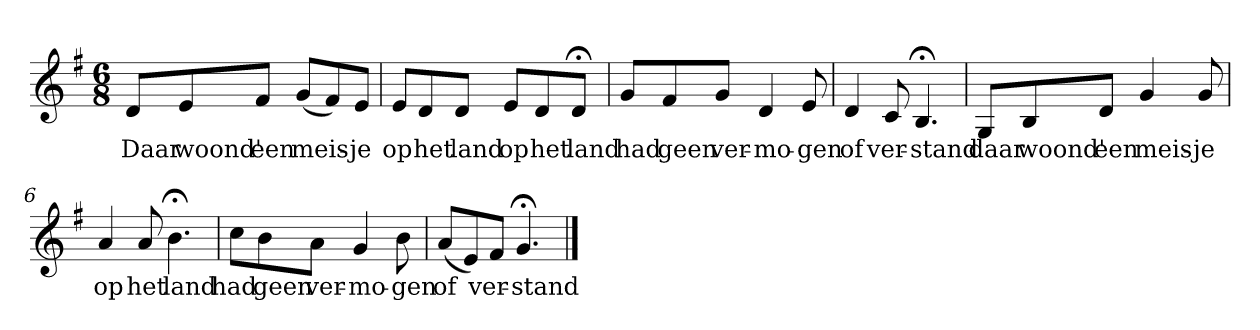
**kern	**text
*part1	*part1
*staff1	*staff1
*k[f#]	*
*G:	*
*M6/8	*
*MM120	*
=1	=1
8dL	Daar
8e	woond'
8f#J	een
(8gL	meis-
8f#)	.
8eJ	-je
=2	=2
8eL	op
8d	het
8dJ	land
8eL	op
8d	het
8d;<J	land
=3	=3
8gL	had
8f#	geen
8gJ	ver-
4d	-mo-
8e	-gen
=4	=4
4d	of
8c	ver-
4.B;<	-stand
=5	=5
8GL	daar
8B	woond'
8dJ	een
4g	meis-
8g	-je
=6	=6
4a	op
8a	het
4.b;<	land
=7	=7
8ccL	had
8b	geen
8aJ	ver-
4g	-mo-
8b	-gen
=8	=8
(8aL	of
8e)	.
8f#J	ver-
4.g;<	-stand
==	==
*-	*-
